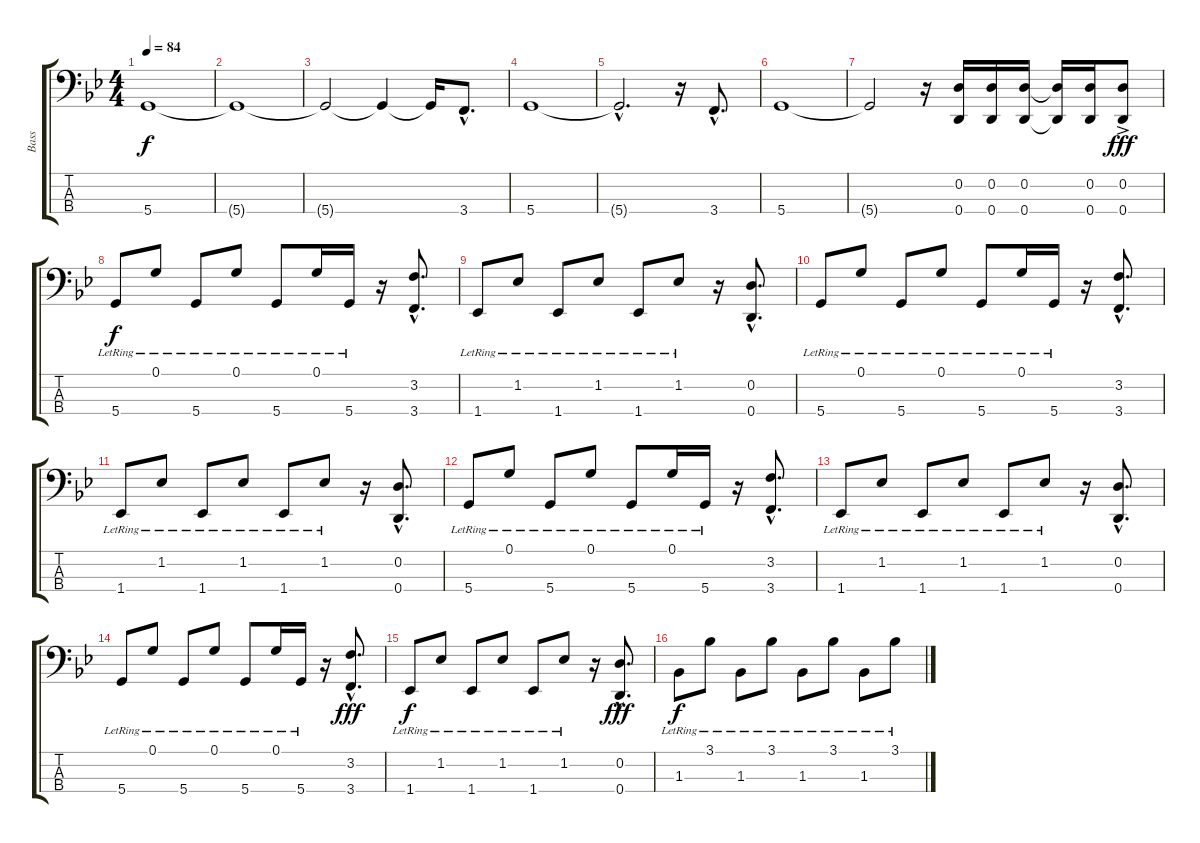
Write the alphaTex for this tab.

\track ("Bass" "Bass") {instrument electricbassfinger}
\staff {score tabs}
\tuning (G2 D2 A1 D1) {hide}
\ts (4 4)
\tempo 84
\clef f4
\ks bb
5.4{t}.1{dy f} |
5.4{t}.1 |
5.4{t}.2 5.4{t}.4 5.4{t}.16 3.4{hac}.8{d} |
5.4.1 |
5.4{hac t}.2{d} r.16 3.4{hac}.8{d} |
5.4.1 |
5.4{t}.2 r.16 (0.2 0.4).16 (0.2 0.4).16 (0.2 0.4).16 (0.2{t} 0.4{t}).16 (0.2 0.4).16 (0.2{ac} 0.4{ac}).8{dy fff} |
5.4{lr}.8{dy f} 0.1{lr}.8 5.4{lr}.8 0.1{lr}.8 5.4{lr}.8 0.1{lr}.16 5.4{lr}.16 r.16 (3.2{hac} 3.4{hac}).8{d} |
1.4{lr}.8 1.2{lr}.8 1.4{lr}.8 1.2{lr}.8 1.4{lr}.8 1.2{lr}.8 r.16 (0.2{hac} 0.4{hac}).8{d} |
5.4{lr}.8 0.1{lr}.8 5.4{lr}.8 0.1{lr}.8 5.4{lr}.8 0.1{lr}.16 5.4{lr}.16 r.16 (3.2{hac} 3.4{hac}).8{d} |
1.4{lr}.8 1.2{lr}.8 1.4{lr}.8 1.2{lr}.8 1.4{lr}.8 1.2{lr}.8 r.16 (0.2{hac} 0.4{hac}).8{d} |
5.4{lr}.8 0.1{lr}.8 5.4{lr}.8 0.1{lr}.8 5.4{lr}.8 0.1{lr}.16 5.4{lr}.16 r.16 (3.2{hac} 3.4{hac}).8{d} |
1.4{lr}.8 1.2{lr}.8 1.4{lr}.8 1.2{lr}.8 1.4{lr}.8 1.2{lr}.8 r.16 (0.2{hac} 0.4{hac}).8{d} |
5.4{lr}.8 0.1{lr}.8 5.4{lr}.8 0.1{lr}.8 5.4{lr}.8 0.1{lr}.16 5.4{lr}.16 r.16 (3.2{hac} 3.4{hac}).8{d dy fff} |
1.4{lr}.8{dy f} 1.2{lr}.8 1.4{lr}.8 1.2{lr}.8 1.4{lr}.8 1.2{lr}.8 r.16 (0.2{hac} 0.4{hac}).8{d dy fff} |
1.3{lr}.8{dy f} 3.1{lr}.8 1.3{lr}.8 3.1{lr}.8 1.3{lr}.8 3.1{lr}.8 1.3{lr}.8 3.1{lr}.8
